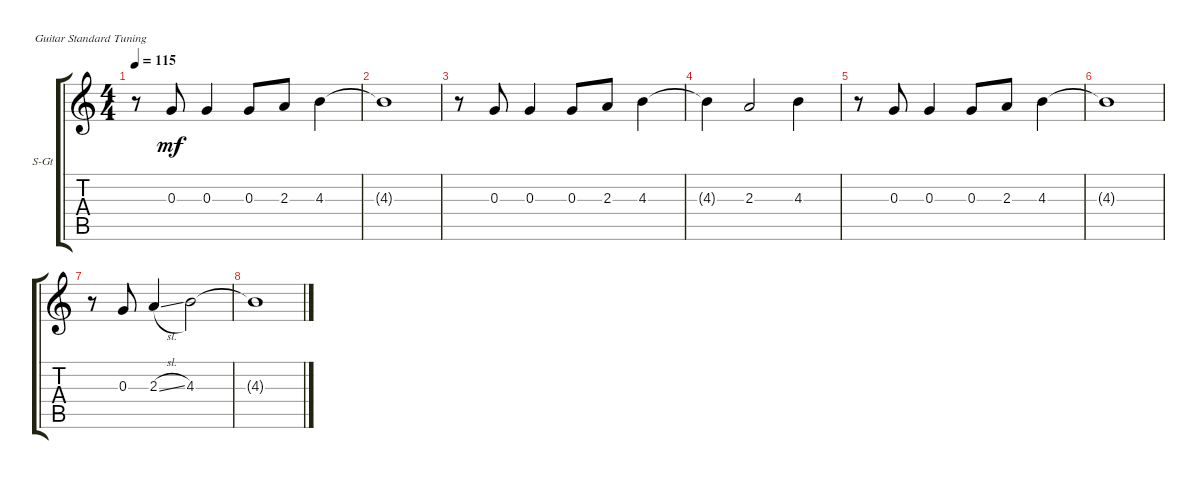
\bracketExtendMode groupsimilarinstruments
\firstSystemTrackNameOrientation horizontal
\otherSystemsTrackNameOrientation horizontal
\track ("Steel Guitar" "S-Gt") {instrument acousticguitarsteel}
\staff {score tabs}
\tuning (E4 B3 G3 D3 A2 E2)
\ts (4 4)
\tempo 115
\clef g2
\ks aminor
r.8{dy mf} 0.3.8 0.3.4 0.3.8 2.3.8 4.3.4 |
4.3{t}.1 |
r.8 0.3.8 0.3.4 0.3.8 2.3.8 4.3.4 |
4.3{t}.4 2.3.2 4.3.4 |
r.8 0.3.8 0.3.4 0.3.8 2.3.8 4.3.4 |
4.3{t}.1 |
r.8 0.3.8 2.3{sl}.4 4.3.2 |
4.3{t}.1
